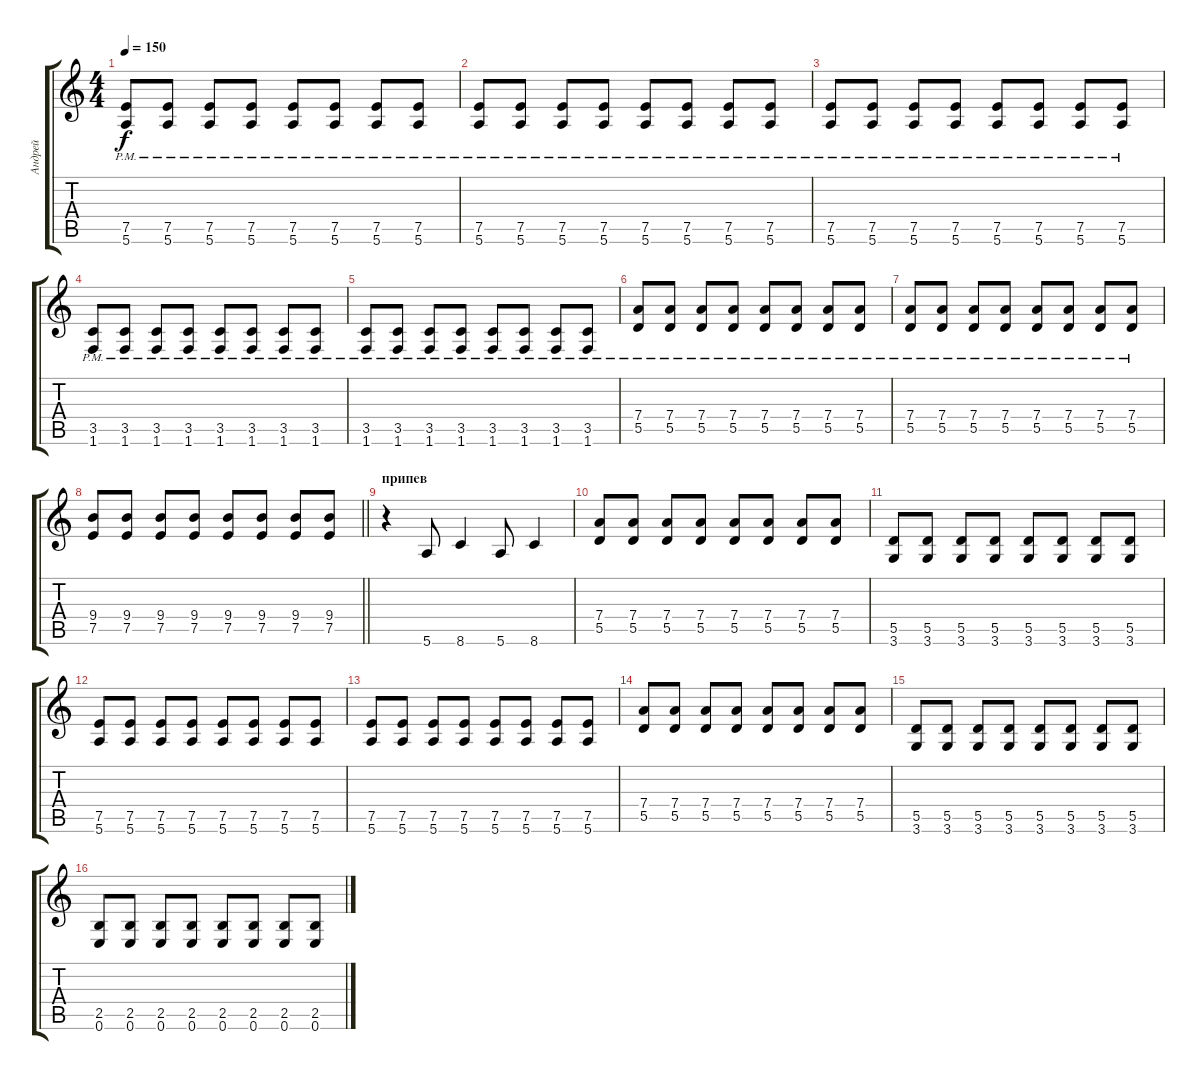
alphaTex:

\track ("Андрей" "Андрей") {instrument distortionguitar}
\staff {score tabs}
\tuning (E4 B3 G3 D3 A2 E2) {hide}
\ts (4 4)
\tempo 150
\clef g2
\ks c
(7.5{pm} 5.6{pm}).8{dy f} (7.5{pm} 5.6{pm}).8 (7.5{pm} 5.6{pm}).8 (7.5{pm} 5.6{pm}).8 (7.5{pm} 5.6{pm}).8 (7.5{pm} 5.6{pm}).8 (7.5{pm} 5.6{pm}).8 (7.5{pm} 5.6{pm}).8 |
(7.5{pm} 5.6{pm}).8 (7.5{pm} 5.6{pm}).8 (7.5{pm} 5.6{pm}).8 (7.5{pm} 5.6{pm}).8 (7.5{pm} 5.6{pm}).8 (7.5{pm} 5.6{pm}).8 (7.5{pm} 5.6{pm}).8 (7.5{pm} 5.6{pm}).8 |
(7.5{pm} 5.6{pm}).8 (7.5{pm} 5.6{pm}).8 (7.5{pm} 5.6{pm}).8 (7.5{pm} 5.6{pm}).8 (7.5{pm} 5.6{pm}).8 (7.5{pm} 5.6{pm}).8 (7.5{pm} 5.6{pm}).8 (7.5{pm} 5.6{pm}).8 |
(3.5{pm} 1.6{pm}).8 (3.5{pm} 1.6{pm}).8 (3.5{pm} 1.6{pm}).8 (3.5{pm} 1.6{pm}).8 (3.5{pm} 1.6{pm}).8 (3.5{pm} 1.6{pm}).8 (3.5{pm} 1.6{pm}).8 (3.5{pm} 1.6{pm}).8 |
(3.5{pm} 1.6{pm}).8 (3.5{pm} 1.6{pm}).8 (3.5{pm} 1.6{pm}).8 (3.5{pm} 1.6{pm}).8 (3.5{pm} 1.6{pm}).8 (3.5{pm} 1.6{pm}).8 (3.5{pm} 1.6{pm}).8 (3.5{pm} 1.6{pm}).8 |
(7.4{pm} 5.5{pm}).8 (7.4{pm} 5.5{pm}).8 (7.4{pm} 5.5{pm}).8 (7.4{pm} 5.5{pm}).8 (7.4{pm} 5.5{pm}).8 (7.4{pm} 5.5{pm}).8 (7.4{pm} 5.5{pm}).8 (7.4{pm} 5.5{pm}).8 |
(7.4{pm} 5.5{pm}).8 (7.4{pm} 5.5{pm}).8 (7.4{pm} 5.5{pm}).8 (7.4{pm} 5.5{pm}).8 (7.4{pm} 5.5{pm}).8 (7.4{pm} 5.5{pm}).8 (7.4{pm} 5.5{pm}).8 (7.4{pm} 5.5{pm}).8 |
\barLineRight lightlight
(9.4 7.5).8 (9.4 7.5).8 (9.4 7.5).8 (9.4 7.5).8 (9.4 7.5).8 (9.4 7.5).8 (9.4 7.5).8 (9.4 7.5).8 |
\section ("" "припев")
r.4{volume 16} 5.6.8 8.6.4 5.6.8 8.6.4 |
(7.4 5.5).8 (7.4 5.5).8 (7.4 5.5).8 (7.4 5.5).8 (7.4 5.5).8 (7.4 5.5).8 (7.4 5.5).8 (7.4 5.5).8 |
(5.5 3.6).8 (5.5 3.6).8 (5.5 3.6).8 (5.5 3.6).8 (5.5 3.6).8 (5.5 3.6).8 (5.5 3.6).8 (5.5 3.6).8 |
(7.5 5.6).8 (7.5 5.6).8 (7.5 5.6).8 (7.5 5.6).8 (7.5 5.6).8 (7.5 5.6).8 (7.5 5.6).8 (7.5 5.6).8 |
(7.5 5.6).8 (7.5 5.6).8 (7.5 5.6).8 (7.5 5.6).8 (7.5 5.6).8 (7.5 5.6).8 (7.5 5.6).8 (7.5 5.6).8 |
(7.4 5.5).8 (7.4 5.5).8 (7.4 5.5).8 (7.4 5.5).8 (7.4 5.5).8 (7.4 5.5).8 (7.4 5.5).8 (7.4 5.5).8 |
(5.5 3.6).8 (5.5 3.6).8 (5.5 3.6).8 (5.5 3.6).8 (5.5 3.6).8 (5.5 3.6).8 (5.5 3.6).8 (5.5 3.6).8 |
(2.5 0.6).8 (2.5 0.6).8 (2.5 0.6).8 (2.5 0.6).8 (2.5 0.6).8 (2.5 0.6).8 (2.5 0.6).8 (2.5 0.6).8
